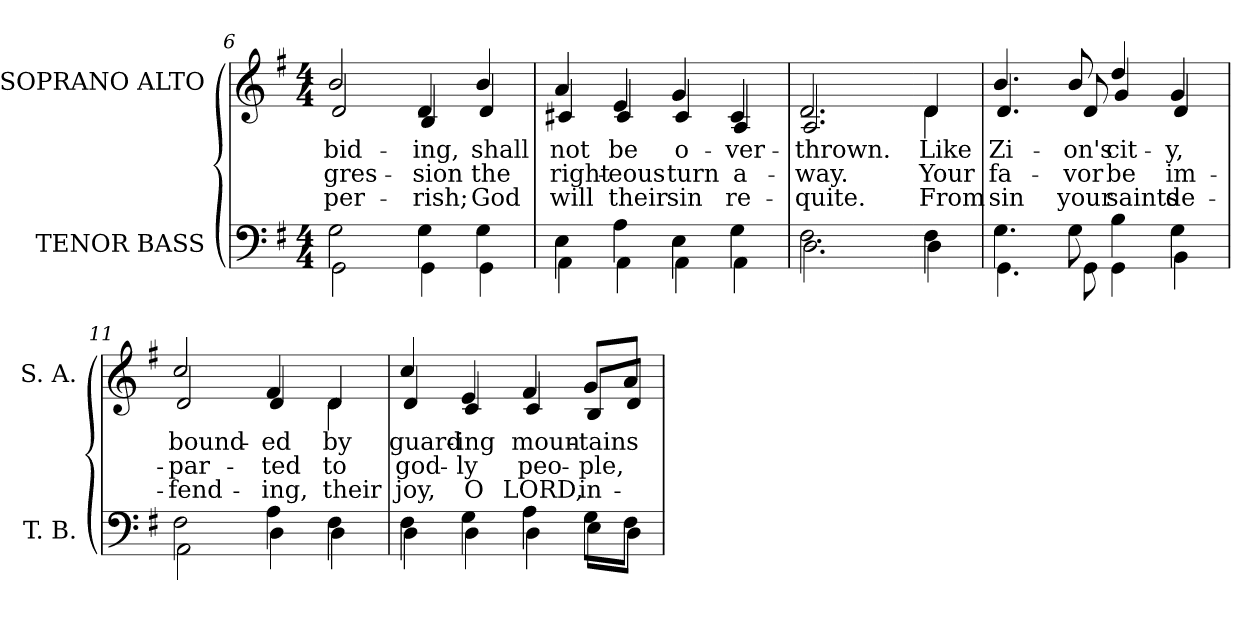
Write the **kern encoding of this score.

**kern	**kern	**text	**text	**text
*part2	*part1	*part1	*part1	*part1
*staff2	*staff1	*staff1	*staff1	*staff1
*I"TENOR BASS	*I"SOPRANO ALTO	*	*	*
*I'T. B.	*I'S. A.	*	*	*
*clefF4	*clefG2	*	*	*
*k[f#]	*k[f#]	*	*	*
*G:	*G:	*	*	*
*M4/4	*M4/4	*	*	*
=6	=6	=6	=6	=6
*^	*	*	*	*
!	!	!	!LO:LY:b:color=#000000	!LO:LY:b:color=#000000	!LO:LY:b:color=#000000
*	*	*^	*	*	*
2Gi\	2GGi\	2bi/	2di/	-bid-	-gres-	per-
!	!	!	!	!LO:LY:b:color=#000000	!LO:LY:b:color=#000000	!LO:LY:b:color=#000000
4Gi\	4GGi\	4di/	4Bi/	-ing,	-sion	-rish;
!	!	!	!	!LO:LY:b:color=#000000	!LO:LY:b:color=#000000	!LO:LY:b:color=#000000
4Gi\	4GGi\	4bi/	4di/	shall	the	God
=7	=7	=7	=7	=7	=7	=7
!	!	!	!	!LO:LY:b:color=#000000	!LO:LY:b:color=#000000	!LO:LY:b:color=#000000
4Ei\	4AAi\	4ai/	4c#Xi/	not	right-	will
!	!	!	!	!LO:LY:b:color=#000000	!LO:LY:b:color=#000000	!LO:LY:b:color=#000000
4Ai\	4AAi\	4ei/	4c#i/	be	-eous	their
!	!	!	!	!LO:LY:b:color=#000000	!LO:LY:b:color=#000000	!LO:LY:b:color=#000000
4Ei\	4AAi\	4gi/	4c#i/	o-	turn	sin
!	!	!	!	!LO:LY:b:color=#000000	!LO:LY:b:color=#000000	!LO:LY:b:color=#000000
4Gi\	4AAi\	4c#i/	4Ai/	-ver-	a-	re-
=8	=8	=8	=8	=8	=8	=8
!	!	!	!	!LO:LY:b:color=#000000	!LO:LY:b:color=#000000	!LO:LY:b:color=#000000
2.F#i\	2.Di\	2.di/	2.Ai/	-thrown.	-way.	-quite.
!!LO:LB:g=z	!!
=9-	=9-	=9-	=9-	=9-	=9-	=9-
!	!	!	!	!LO:LY:b:color=#000000	!LO:LY:b:color=#000000	!LO:LY:b:color=#000000
4F#i\	4Di\	4di/	4di\	Like	Your	From
=10	=10	=10	=10	=10	=10	=10
!	!	!	!	!LO:LY:b:color=#000000	!LO:LY:b:color=#000000	!LO:LY:b:color=#000000
4.Gi\	4.GGi\	4.bi/	4.di/	Zi-	fa-	sin
!	!	!	!	!LO:LY:b:color=#000000	!LO:LY:b:color=#000000	!LO:LY:b:color=#000000
8Gi\	8GGi\	8bi/	8di/	-on's	-vor	your
!	!	!	!	!LO:LY:b:color=#000000	!LO:LY:b:color=#000000	!LO:LY:b:color=#000000
4Bi\	4GGi\	4ddi/	4gi/	cit-	be	saints
!	!	!	!	!LO:LY:b:color=#000000	!LO:LY:b:color=#000000	!LO:LY:b:color=#000000
4Gi\	4BBi\	4gi/	4di/	-y,	im-	de-
=11	=11	=11	=11	=11	=11	=11
!	!	!	!	!LO:LY:b:color=#000000	!LO:LY:b:color=#000000	!LO:LY:b:color=#000000
2F#i\	2AAi\	2cci/	2di/	bound-	-par-	-fend-
!	!	!	!	!LO:LY:b:color=#000000	!LO:LY:b:color=#000000	!LO:LY:b:color=#000000
4Ai\	4Di\	4f#i/	4di/	-ed	-ted	-ing,
!	!	!	!	!LO:LY:b:color=#000000	!LO:LY:b:color=#000000	!LO:LY:b:color=#000000
4F#i\	4Di\	4di/	4di\	by	to	their
=12	=12	=12	=12	=12	=12	=12
!	!	!	!	!LO:LY:b:color=#000000	!LO:LY:b:color=#000000	!LO:LY:b:color=#000000
4F#i\	4Di\	4cci/	4di/	guard-	god-	joy,
!	!	!	!	!LO:LY:b:color=#000000	!LO:LY:b:color=#000000	!LO:LY:b:color=#000000
4Gi\	4Di\	4ei/	4ci/	-ing	-ly	O
!	!	!	!	!LO:LY:b:color=#000000	!LO:LY:b:color=#000000	!LO:LY:b:color=#000000
4Ai\	4Di\	4f#i/	4ci/	moun-	peo-	LORD,
!	!	!	!	!LO:LY:b:color=#000000	!LO:LY:b:color=#000000	!LO:LY:b:color=#000000
8Gi\L	8Ei\L	8gi/L	8Bi/L	-tains	-ple,	in-
8F#i\J	8Di\J	8ai/J	8di/J	.	.	.
*v	*v	*	*	*	*	*
*	*v	*v	*	*	*
=	=	=	=	=
*-	*-	*-	*-	*-
